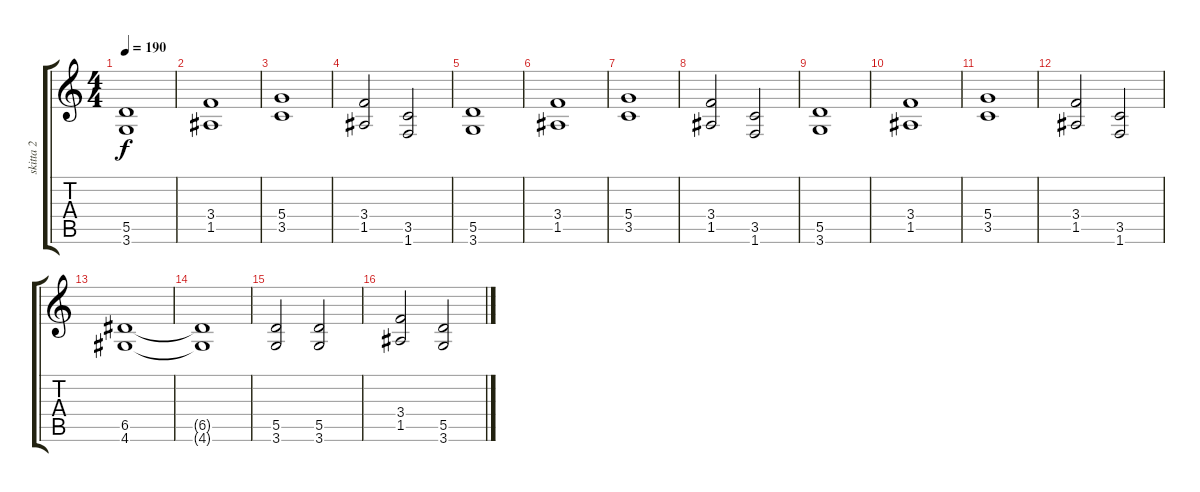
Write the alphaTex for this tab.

\track ("skitta 2" "skitta 2") {instrument distortionguitar}
\staff {score tabs}
\tuning (E4 B3 G3 D3 A2 E2) {hide}
\ts (4 4)
\tempo 190
\clef g2
\ks c
(5.5 3.6).1{dy f} |
(3.4 1.5).1 |
(5.4 3.5).1 |
(3.4 1.5).2 (3.5 1.6).2 |
(5.5 3.6).1 |
(3.4 1.5).1 |
(5.4 3.5).1 |
(3.4 1.5).2 (3.5 1.6).2 |
(5.5 3.6).1 |
(3.4 1.5).1 |
(5.4 3.5).1 |
(3.4 1.5).2 (3.5 1.6).2 |
(6.5 4.6).1 |
(6.5{t} 4.6{t}).1 |
(5.5 3.6).2 (5.5 3.6).2 |
(3.4 1.5).2 (5.5 3.6).2
